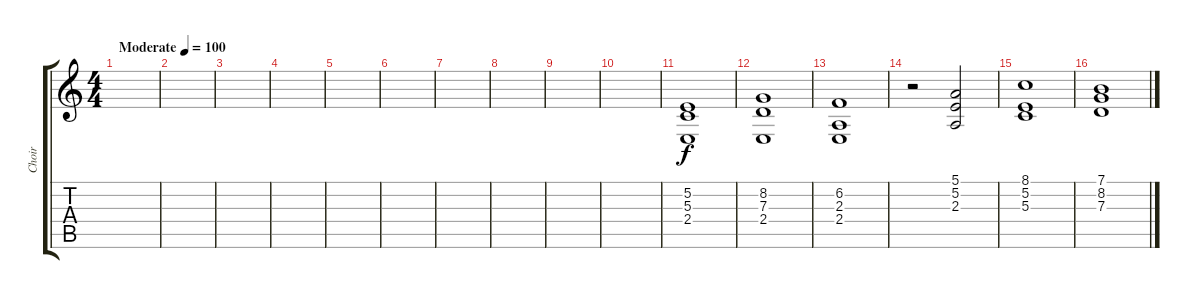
\track ("Choir" "Choir") {instrument choiraahs}
\staff {score tabs}
\tuning (E4 B3 G3 D3 A2 E2) {hide}
\ts (4 4)
\tempo (100 "Moderate")
\clef g2
\ks aminor
|
|
|
|
|
|
|
|
|
|
(5.2 5.3 2.4).1 |
(8.2 7.3 2.4).1 |
(6.2 2.3 2.4).1 |
r.2 (5.1 5.2 2.3).2 |
(8.1 5.2 5.3).1 |
(7.1 8.2 7.3).1
